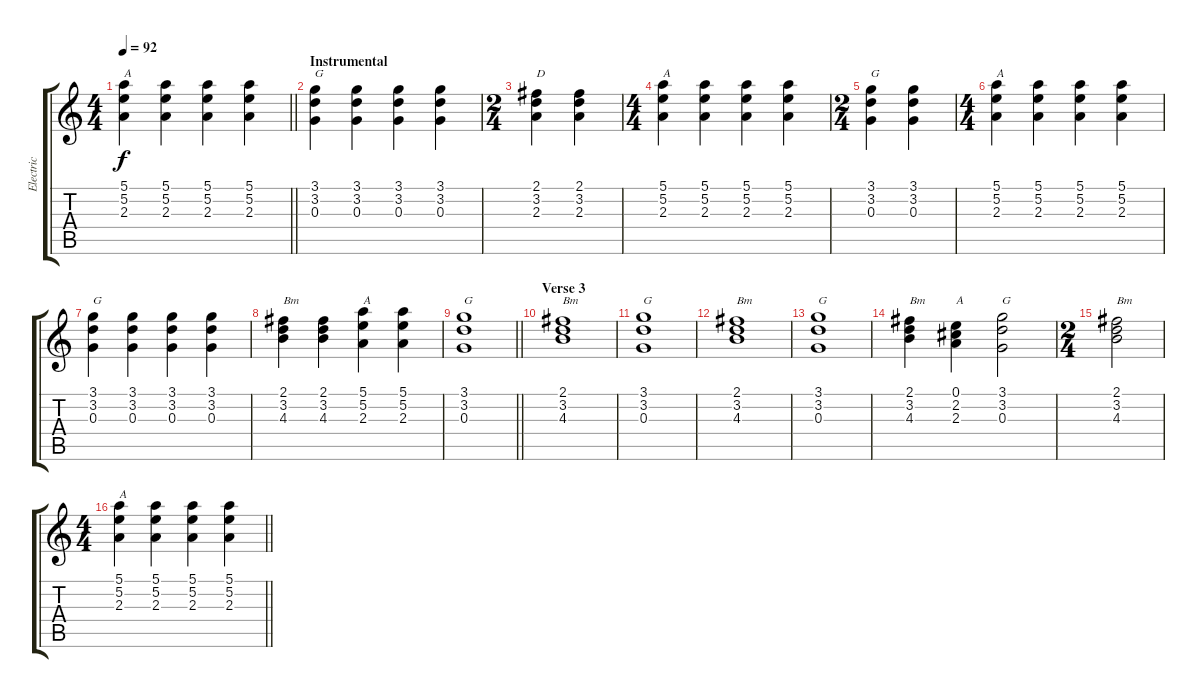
\track ("Electric" "Electric") {instrument overdrivenguitar}
\staff {score tabs}
\tuning (E4 B3 G3 D3 A2 E2) {hide}
\ts (4 4)
\tempo 92
\clef g2
\barLineRight lightlight
\ks c
(5.1 5.2 2.3).4{txt "A" dy f} (5.1 5.2 2.3).4 (5.1 5.2 2.3).4 (5.1 5.2 2.3).4 |
\section ("" "Instrumental")
(3.1 3.2 0.3).4{txt "G"} (3.1 3.2 0.3).4 (3.1 3.2 0.3).4 (3.1 3.2 0.3).4 |
\ts (2 4)
(2.1 3.2 2.3).4{txt "D"} (2.1 3.2 2.3).4 |
\ts (4 4)
(5.1 5.2 2.3).4{txt "A"} (5.1 5.2 2.3).4 (5.1 5.2 2.3).4 (5.1 5.2 2.3).4 |
\ts (2 4)
(3.1 3.2 0.3).4{txt "G"} (3.1 3.2 0.3).4 |
\ts (4 4)
(5.1 5.2 2.3).4{txt "A"} (5.1 5.2 2.3).4 (5.1 5.2 2.3).4 (5.1 5.2 2.3).4 |
(3.1 3.2 0.3).4{txt "G"} (3.1 3.2 0.3).4 (3.1 3.2 0.3).4 (3.1 3.2 0.3).4 |
(2.1 3.2 4.3).4{txt "Bm"} (2.1 3.2 4.3).4 (5.1 5.2 2.3).4{txt "A"} (5.1 5.2 2.3).4 |
\barLineRight lightlight
(3.1 3.2 0.3).1{txt "G"} |
\section ("" "Verse 3")
(2.1 3.2 4.3).1{txt "Bm"} |
(3.1 3.2 0.3).1{txt "G"} |
(2.1 3.2 4.3).1{txt "Bm"} |
(3.1 3.2 0.3).1{txt "G"} |
(2.1 3.2 4.3).4{txt "Bm"} (0.1 2.2 2.3).4{txt "A"} (3.1 3.2 0.3).2{txt "G"} |
\ts (2 4)
(2.1 3.2 4.3).2{txt "Bm"} |
\ts (4 4)
\barLineRight lightlight
(5.1 5.2 2.3).4{txt "A"} (5.1 5.2 2.3).4 (5.1 5.2 2.3).4 (5.1 5.2 2.3).4
